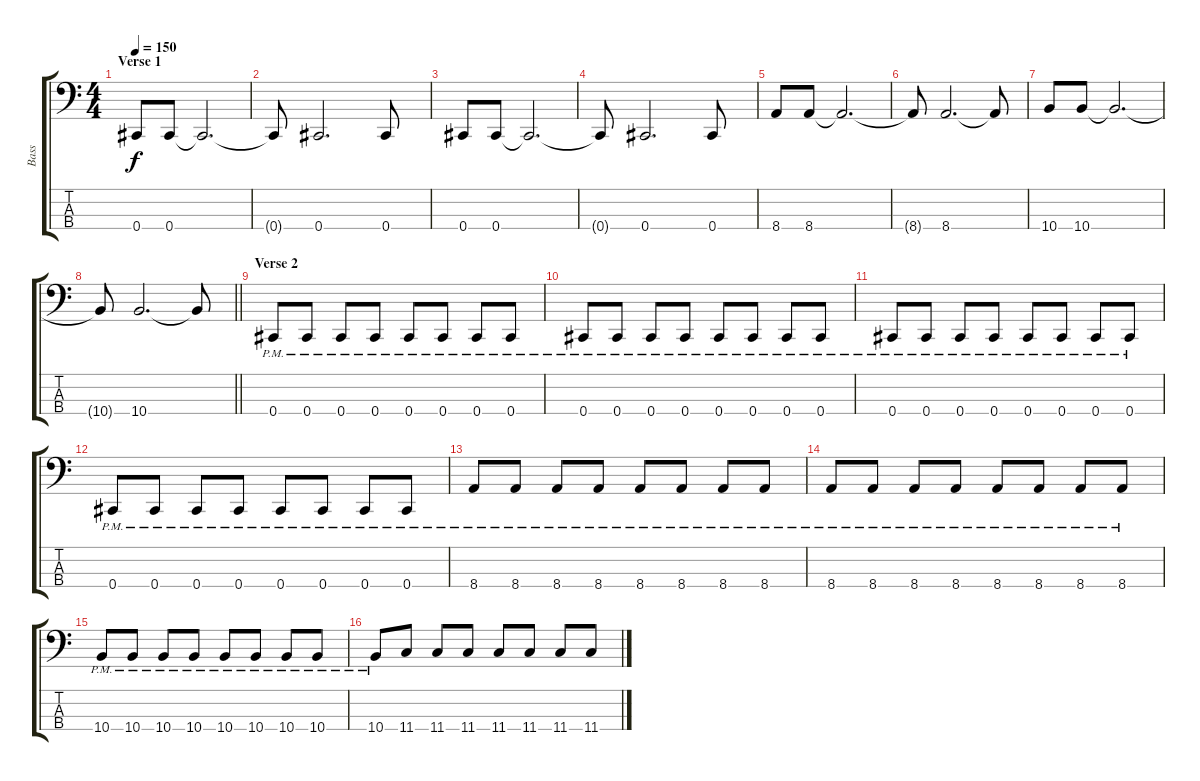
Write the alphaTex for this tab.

\track ("Bass" "Bass") {instrument electricbasspick}
\staff {score tabs}
\tuning (Gb2 Db2 Ab1 Db1) {hide}
\ts (4 4)
\section ("" "Verse 1")
\tempo 150
\clef f4
\ks c
0.4.8{dy f} 0.4.8 0.4{t}.2{d} |
0.4{t}.8 0.4.2{d} 0.4.8 |
0.4.8 0.4.8 0.4{t}.2{d} |
0.4{t}.8 0.4.2{d} 0.4.8 |
8.4.8 8.4.8 8.4{t}.2{d} |
8.4{t}.8 8.4.2{d} 8.4{t}.8 |
10.4.8 10.4.8 10.4{t}.2{d} |
\barLineRight lightlight
10.4{t}.8 10.4.2{d} 10.4{t}.8 |
\section ("" "Verse 2")
0.4{pm}.8 0.4{pm}.8 0.4{pm}.8 0.4{pm}.8 0.4{pm}.8 0.4{pm}.8 0.4{pm}.8 0.4{pm}.8 |
0.4{pm}.8 0.4{pm}.8 0.4{pm}.8 0.4{pm}.8 0.4{pm}.8 0.4{pm}.8 0.4{pm}.8 0.4{pm}.8 |
0.4{pm}.8 0.4{pm}.8 0.4{pm}.8 0.4{pm}.8 0.4{pm}.8 0.4{pm}.8 0.4{pm}.8 0.4{pm}.8 |
0.4{pm}.8 0.4{pm}.8 0.4{pm}.8 0.4{pm}.8 0.4{pm}.8 0.4{pm}.8 0.4{pm}.8 0.4{pm}.8 |
8.4{pm}.8 8.4{pm}.8 8.4{pm}.8 8.4{pm}.8 8.4{pm}.8 8.4{pm}.8 8.4{pm}.8 8.4{pm}.8 |
8.4{pm}.8 8.4{pm}.8 8.4{pm}.8 8.4{pm}.8 8.4{pm}.8 8.4{pm}.8 8.4{pm}.8 8.4{pm}.8 |
10.4{pm}.8 10.4{pm}.8 10.4{pm}.8 10.4{pm}.8 10.4{pm}.8 10.4{pm}.8 10.4{pm}.8 10.4{pm}.8 |
10.4{pm}.8 11.4.8 11.4.8 11.4.8 11.4.8 11.4.8 11.4.8 11.4.8
